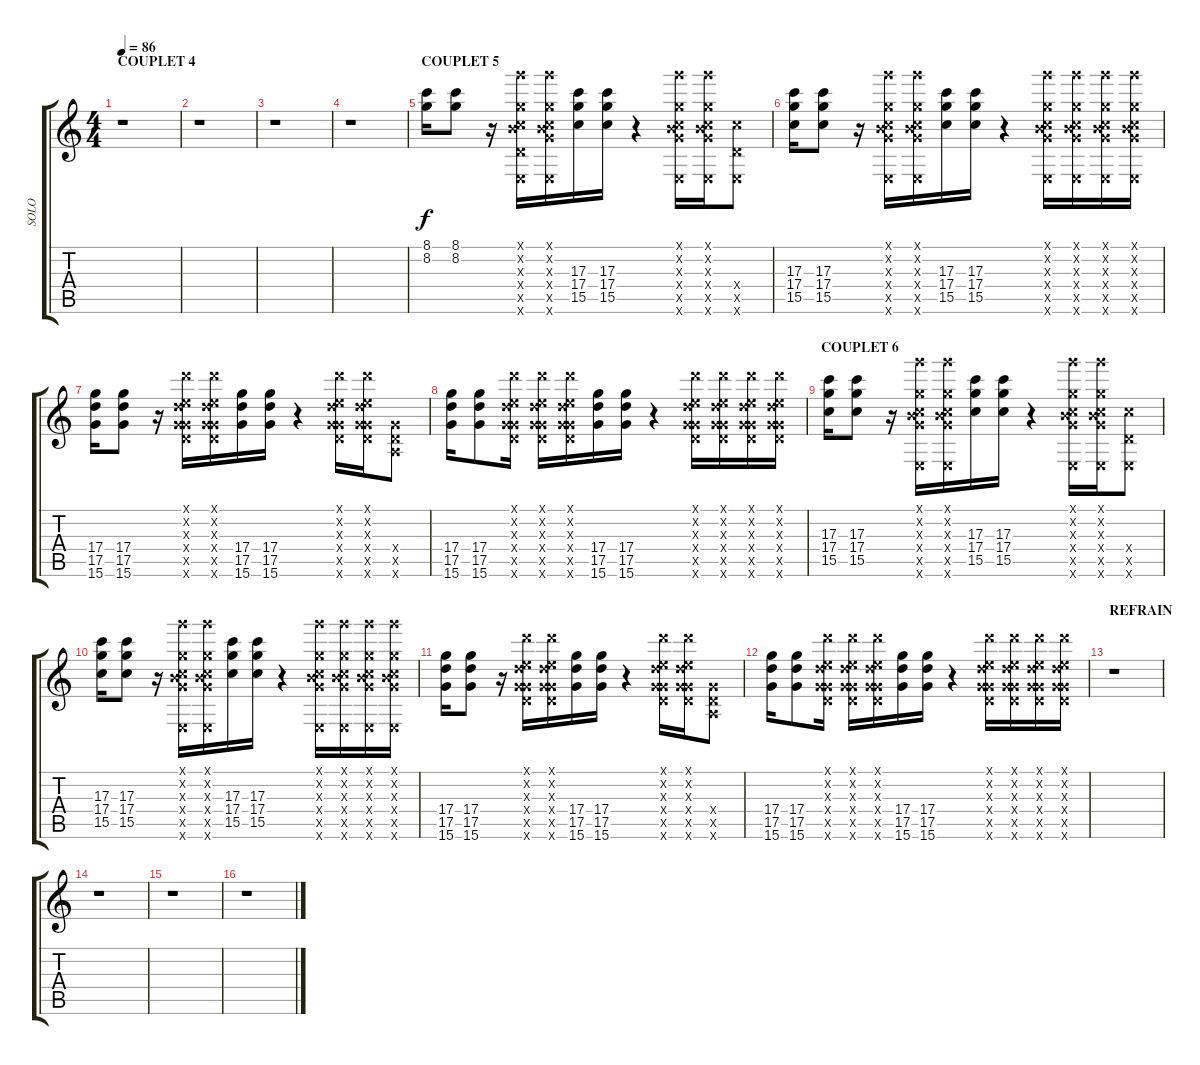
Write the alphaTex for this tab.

\track ("SOLO" "SOLO") {instrument overdrivenguitar}
\staff {score tabs}
\tuning (E4 B3 G3 D3 A2 E2) {hide}
\ts (4 4)
\section ("" "COUPLET 4")
\tempo 86
\clef g2
\ks c
r.1{dy f} |
r.1 |
r.1 |
r.1 |
\section ("" "COUPLET 5")
(8.1 8.2).16 (8.1 8.2).8 r.16 (15.1{x} 0.2{x} 12.3{x} 0.4{x} 15.5{x} 0.6{x}).16 (15.1{x} 0.2{x} 0.3{x} 17.4{x} 15.5{x} 0.6{x}).16 (17.3 17.4 15.5).16 (17.3 17.4 15.5).16 r.4 (15.1{x} 0.2{x} 0.3{x} 17.4{x} 15.5{x} 0.6{x}).16 (15.1{x} 0.2{x} 0.3{x} 17.4{x} 15.5{x} 0.6{x}).16 (0.4{x} 15.5{x} 0.6{x}).8 |
(17.3 17.4 15.5).16 (17.3 17.4 15.5).8 r.16 (15.1{x} 0.2{x} 0.3{x} 17.4{x} 15.5{x} 0.6{x}).16 (15.1{x} 0.2{x} 0.3{x} 17.4{x} 15.5{x} 0.6{x}).16 (17.3 17.4 15.5).16 (17.3 17.4 15.5).16 r.4 (15.1{x} 0.2{x} 0.3{x} 17.4{x} 15.5{x} 0.6{x}).16 (15.1{x} 0.2{x} 0.3{x} 17.4{x} 15.5{x} 0.6{x}).16 (15.1{x} 0.2{x} 0.3{x} 17.4{x} 15.5{x} 0.6{x}).16 (15.1{x} 0.2{x} 0.3{x} 17.4{x} 15.5{x} 0.6{x}).16 |
(17.4 17.5 15.6).16 (17.4 17.5 15.6).8 r.16 (0.1{x} 15.2{x} 0.3{x} 0.4{x} 17.5{x} 15.6{x}).16 (0.1{x} 15.2{x} 0.3{x} 0.4{x} 17.5{x} 15.6{x}).16 (17.4 17.5 15.6).16 (17.4 17.5 15.6).16 r.4 (0.1{x} 15.2{x} 0.3{x} 0.4{x} 17.5{x} 15.6{x}).16 (0.1{x} 15.2{x} 0.3{x} 0.4{x} 17.5{x} 15.6{x}).16 (0.4{x} 0.5{x} 15.6{x}).8 |
(17.4 17.5 15.6).16 (17.4 17.5 15.6).8 (0.1{x} 15.2{x} 0.3{x} 0.4{x} 17.5{x} 15.6{x}).16 (0.1{x} 15.2{x} 0.3{x} 0.4{x} 17.5{x} 15.6{x}).16 (0.1{x} 15.2{x} 0.3{x} 0.4{x} 17.5{x} 15.6{x}).16 (17.4 17.5 15.6).16 (17.4 17.5 15.6).16 r.4 (0.1{x} 15.2{x} 0.3{x} 0.4{x} 17.5{x} 15.6{x}).16 (0.1{x} 15.2{x} 0.3{x} 0.4{x} 17.5{x} 15.6{x}).16 (0.1{x} 15.2{x} 0.3{x} 0.4{x} 17.5{x} 15.6{x}).16 (0.1{x} 15.2{x} 0.3{x} 0.4{x} 17.5{x} 15.6{x}).16 |
\section ("" "COUPLET 6")
(17.3 17.4 15.5).16 (17.3 17.4 15.5).8 r.16 (15.1{x} 0.2{x} 0.3{x} 17.4{x} 15.5{x} 0.6{x}).16 (15.1{x} 0.2{x} 0.3{x} 17.4{x} 15.5{x} 0.6{x}).16 (17.3 17.4 15.5).16 (17.3 17.4 15.5).16 r.4 (15.1{x} 0.2{x} 0.3{x} 17.4{x} 15.5{x} 0.6{x}).16 (15.1{x} 0.2{x} 0.3{x} 17.4{x} 15.5{x} 0.6{x}).16 (0.4{x} 15.5{x} 0.6{x}).8 |
(17.3 17.4 15.5).16 (17.3 17.4 15.5).8 r.16 (15.1{x} 0.2{x} 0.3{x} 17.4{x} 15.5{x} 0.6{x}).16 (15.1{x} 0.2{x} 0.3{x} 17.4{x} 15.5{x} 0.6{x}).16 (17.3 17.4 15.5).16 (17.3 17.4 15.5).16 r.4 (15.1{x} 0.2{x} 0.3{x} 17.4{x} 15.5{x} 0.6{x}).16 (15.1{x} 0.2{x} 0.3{x} 17.4{x} 15.5{x} 0.6{x}).16 (15.1{x} 0.2{x} 0.3{x} 17.4{x} 15.5{x} 0.6{x}).16 (15.1{x} 0.2{x} 0.3{x} 17.4{x} 15.5{x} 0.6{x}).16 |
(17.4 17.5 15.6).16 (17.4 17.5 15.6).8 r.16 (0.1{x} 15.2{x} 0.3{x} 0.4{x} 17.5{x} 15.6{x}).16 (0.1{x} 15.2{x} 0.3{x} 0.4{x} 17.5{x} 15.6{x}).16 (17.4 17.5 15.6).16 (17.4 17.5 15.6).16 r.4 (0.1{x} 15.2{x} 0.3{x} 0.4{x} 17.5{x} 15.6{x}).16 (0.1{x} 15.2{x} 0.3{x} 0.4{x} 17.5{x} 15.6{x}).16 (0.4{x} 0.5{x} 15.6{x}).8 |
(17.4 17.5 15.6).16 (17.4 17.5 15.6).8 (0.1{x} 15.2{x} 0.3{x} 0.4{x} 17.5{x} 15.6{x}).16 (0.1{x} 15.2{x} 0.3{x} 0.4{x} 17.5{x} 15.6{x}).16 (0.1{x} 15.2{x} 0.3{x} 0.4{x} 17.5{x} 15.6{x}).16 (17.4 17.5 15.6).16 (17.4 17.5 15.6).16 r.4 (0.1{x} 15.2{x} 0.3{x} 0.4{x} 17.5{x} 15.6{x}).16 (0.1{x} 15.2{x} 0.3{x} 0.4{x} 17.5{x} 15.6{x}).16 (0.1{x} 15.2{x} 0.3{x} 0.4{x} 17.5{x} 15.6{x}).16 (0.1{x} 15.2{x} 0.3{x} 0.4{x} 17.5{x} 15.6{x}).16 |
\section ("" "REFRAIN")
r.1 |
r.1 |
r.1 |
r.1
